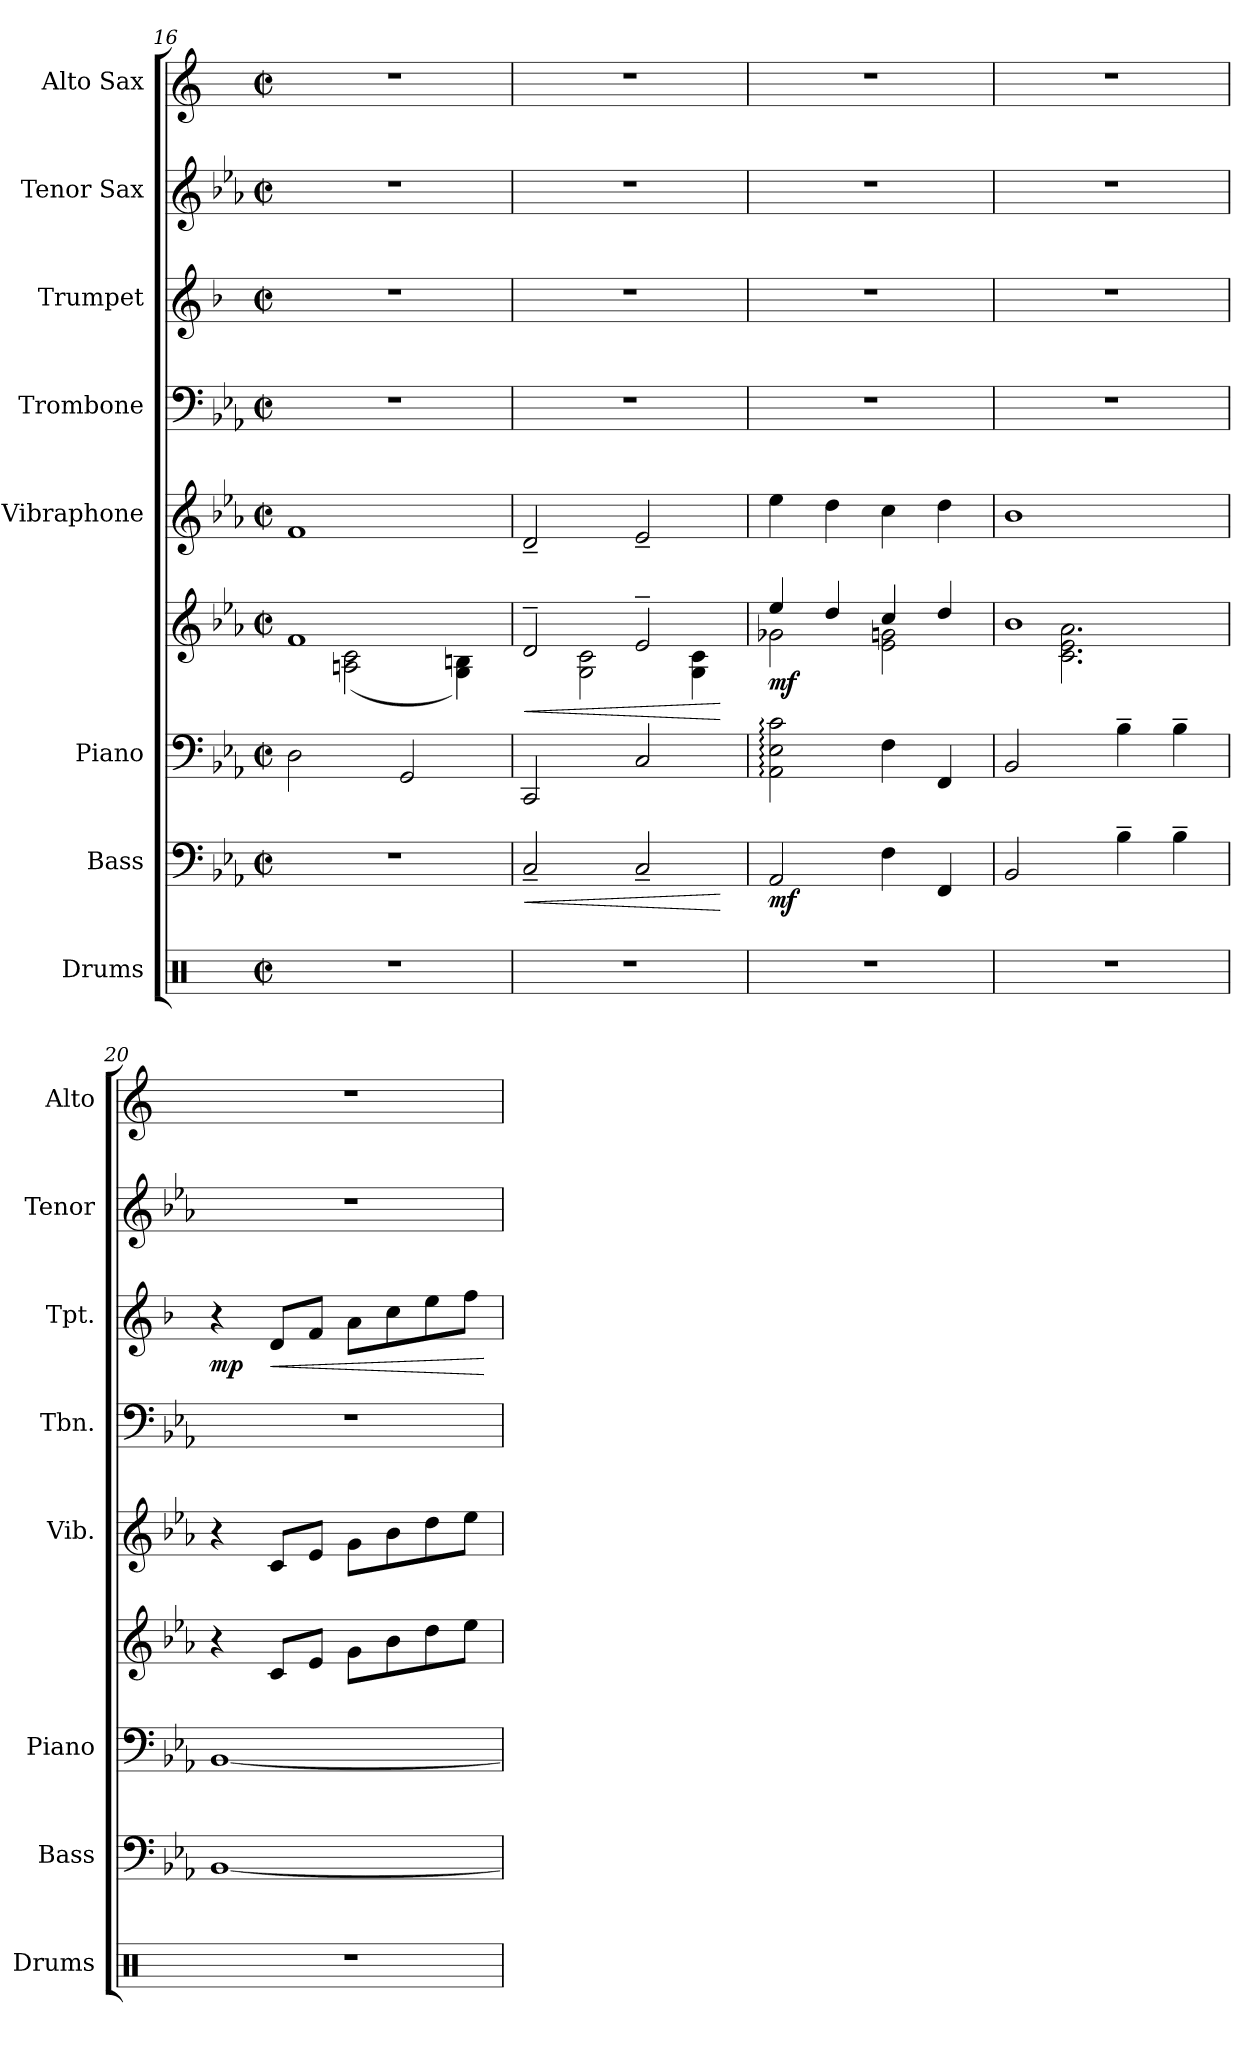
**kern	**kern	**dynam	**kern	**kern	**dynam	**kern	**kern	**kern	**dynam	**kern	**kern
*part8	*part7	*part7	*part6	*part6	*part6	*part5	*part4	*part3	*part3	*part2	*part1
*staff9	*staff8	*staff8	*staff7	*staff6	*staff6/7	*staff5	*staff4	*staff3	*staff3	*staff2	*staff1
*I"Drums	*I"Bass	*	*I"Piano	*	*	*I"Vibraphone	*I"Trombone	*I"Trumpet	*	*I"Tenor Sax	*I"Alto Sax
*I'Drums	*I'Bass	*	*I'Piano	*	*	*I'Vib.	*I'Tbn.	*I'Tpt.	*	*I'Tenor	*I'Alto
*clefX	*clefF4	*	*clefF4	*clefG2	*	*clefG2	*clefF4	*clefG2	*	*clefG2	*clefG2
*	*ITrd7c12	*	*	*	*	*	*	*ITrd1c2	*	*ITrd8c14	*ITrd5c9
*k[]	*k[b-e-a-]	*	*k[b-e-a-]	*k[b-e-a-]	*	*k[b-e-a-]	*k[b-e-a-]	*k[b-e-a-]	*	*k[b-e-a-]	*k[b-e-a-]
*M2/2	*M2/2	*	*M2/2	*M2/2	*	*M2/2	*M2/2	*M2/2	*	*M2/2	*M2/2
*met(c|)	*met(c|)	*	*met(c|)	*met(c|)	*	*met(c|)	*met(c|)	*met(c|)	*	*met(c|)	*met(c|)
=16	=16	=16	=16	=16	=16	=16	=16	=16	=16	=16	=16
*	*	*	*	*^	*	*	*	*	*	*	*
1r	1r	.	2D\	1f	4ryy	.	1f	1r	1r	.	1r	1r
.	.	.	.	.	(<2An\ 2c\	.	.	.	.	.	.	.
.	.	.	2GG/	.	.	.	.	.	.	.	.	.
.	.	.	.	.	4G\ 4Bn\)	.	.	.	.	.	.	.
=17	=17	=17	=17	=17	=17	=17	=17	=17	=17	=17	=17	=17
!	!	!LO:HP:b	!	!	!	!LO:HP:b	!	!	!	!	!	!
1r	2CC~/	<	2CC/	2d~/	4ryy	<	2d~/	1r	1r	.	1r	1r
.	.	.	.	.	2G\ 2c\	.	.	.	.	.	.	.
.	2CC~/	.	2C/	2e-~/	.	.	2e-~/	.	.	.	.	.
.	.	.	.	.	4G\ 4c\	.	.	.	.	.	.	.
*	*	*	*	*v	*v	*	*	*	*	*	*	*
.	.	[	.	.	[	.	.	.	.	.	.
!!LO:PB:g=z
=18	=18	=18	=18	=18	=18	=18	=18	=18	=18	=18	=18
*	*	*	*	*^	*	*	*	*	*	*	*
!	!	!LO:DY:b	!	!	!	!LO:DY:b	!	!	!	!	!	!
1r	2AAA-/	mf	2AA-\: 2E-\: 2c\:	4ee-/	2g-X\	mf	4ee-\	1r	1r	.	1r	1r
.	.	.	.	4dd/	.	.	4dd\	.	.	.	.	.
.	4FF\	.	4F\	4cc/	2e-\ 2gn\	.	4cc\	.	.	.	.	.
.	4FFF/	.	4FF/	4dd/	.	.	4dd\	.	.	.	.	.
=19	=19	=19	=19	=19	=19	=19	=19	=19	=19	=19	=19	=19
1r	2BBB-/	.	2BB-/	1b-	4ryy	.	1b-	1r	1r	.	1r	1r
.	.	.	.	.	2.c\ 2.e-\ 2.a-\	.	.	.	.	.	.	.
.	4BB-~\	.	4B-~\	.	.	.	.	.	.	.	.	.
.	4BB-~\	.	4B-~\	.	.	.	.	.	.	.	.	.
*	*	*	*	*v	*v	*	*	*	*	*	*	*
=20	=20	=20	=20	=20	=20	=20	=20	=20	=20	=20	=20
!	!	!	!	!	!	!	!	!	!LO:DY:b	!	!
1r	[1BBB-	.	[1BB-	4r	.	4r	1r	4r	mp	1r	1r
!	!	!	!	!	!	!	!	!	!LO:HP:b	!	!
.	.	.	.	8c/L	.	8c/L	.	8c/L	<	.	.
.	.	.	.	8e-/J	.	8e-/J	.	8e-/J	.	.	.
.	.	.	.	8g\L	.	8g\L	.	8g\L	.	.	.
.	.	.	.	8b-\	.	8b-\	.	8b-\	.	.	.
.	.	.	.	8dd\	.	8dd\	.	8dd\	.	.	.
.	.	.	.	8ee-\J	.	8ee-\J	.	8ee-\J	.	.	.
.	.	.	.	.	.	.	.	.	[	.	.
=	=	=	=	=	=	=	=	=	=	=	=
*-	*-	*-	*-	*-	*-	*-	*-	*-	*-	*-	*-
